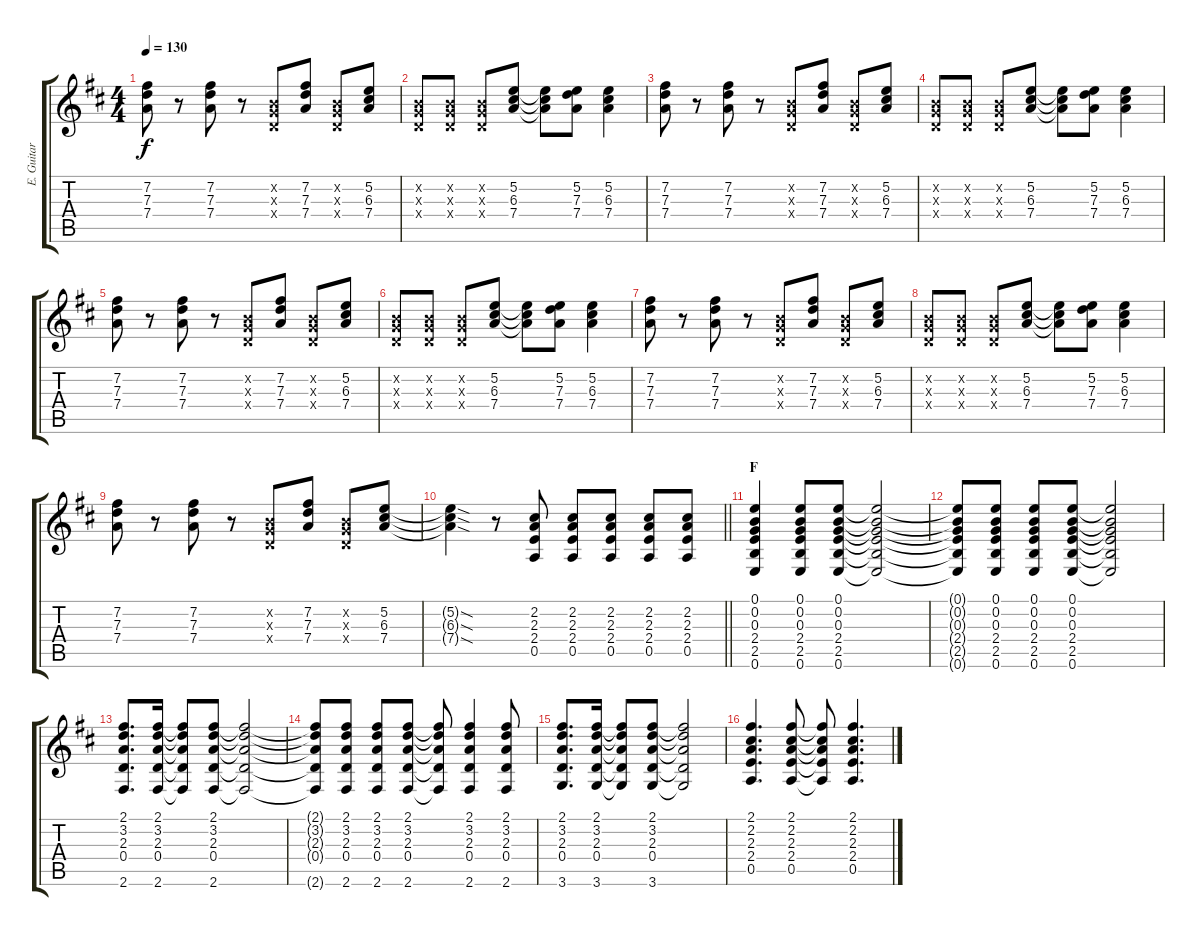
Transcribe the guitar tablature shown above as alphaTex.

\track ("E. Guitar I" "E. Guitar ") {instrument distortionguitar}
\staff {score tabs}
\tuning (E4 B3 G3 D3 A2 E2) {hide}
\ts (4 4)
\tempo 130
\clef g2
\ks d
(7.2 7.3 7.4).8{dy f} r.8 (7.2 7.3 7.4).8 r.8 (0.2{x} 0.3{x} 0.4{x}).8 (7.2 7.3 7.4).8 (0.2{x} 0.3{x} 0.4{x}).8 (5.2 6.3 7.4).8 |
(0.2{x} 0.3{x} 0.4{x}).8 (0.2{x} 0.3{x} 0.4{x}).8 (0.2{x} 0.3{x} 0.4{x}).8 (5.2 6.3 7.4).8 (5.2{t} 6.3{t} 7.4{t}).8 (5.2 7.3 7.4).8 (5.2 6.3 7.4).4 |
(7.2 7.3 7.4).8 r.8 (7.2 7.3 7.4).8 r.8 (0.2{x} 0.3{x} 0.4{x}).8 (7.2 7.3 7.4).8 (0.2{x} 0.3{x} 0.4{x}).8 (5.2 6.3 7.4).8 |
(0.2{x} 0.3{x} 0.4{x}).8 (0.2{x} 0.3{x} 0.4{x}).8 (0.2{x} 0.3{x} 0.4{x}).8 (5.2 6.3 7.4).8 (5.2{t} 6.3{t} 7.4{t}).8 (5.2 7.3 7.4).8 (5.2 6.3 7.4).4 |
(7.2 7.3 7.4).8 r.8 (7.2 7.3 7.4).8 r.8 (0.2{x} 0.3{x} 0.4{x}).8 (7.2 7.3 7.4).8 (0.2{x} 0.3{x} 0.4{x}).8 (5.2 6.3 7.4).8 |
(0.2{x} 0.3{x} 0.4{x}).8 (0.2{x} 0.3{x} 0.4{x}).8 (0.2{x} 0.3{x} 0.4{x}).8 (5.2 6.3 7.4).8 (5.2{t} 6.3{t} 7.4{t}).8 (5.2 7.3 7.4).8 (5.2 6.3 7.4).4 |
(7.2 7.3 7.4).8 r.8 (7.2 7.3 7.4).8 r.8 (0.2{x} 0.3{x} 0.4{x}).8 (7.2 7.3 7.4).8 (0.2{x} 0.3{x} 0.4{x}).8 (5.2 6.3 7.4).8 |
(0.2{x} 0.3{x} 0.4{x}).8 (0.2{x} 0.3{x} 0.4{x}).8 (0.2{x} 0.3{x} 0.4{x}).8 (5.2 6.3 7.4).8 (5.2{t} 6.3{t} 7.4{t}).8 (5.2 7.3 7.4).8 (5.2 6.3 7.4).4 |
(7.2 7.3 7.4).8 r.8 (7.2 7.3 7.4).8 r.8 (0.2{x} 0.3{x} 0.4{x}).8 (7.2 7.3 7.4).8 (0.2{x} 0.3{x} 0.4{x}).8 (5.2 6.3 7.4).8 |
\barLineRight lightlight
(5.2{sod t} 6.3{sod t} 7.4{sod t}).4 r.8 (2.2 2.3 2.4 0.5).8 (2.2 2.3 2.4 0.5).8 (2.2 2.3 2.4 0.5).8 (2.2 2.3 2.4 0.5).8 (2.2 2.3 2.4 0.5).8 |
\section ("" "F")
(0.1 0.2 0.3 2.4 2.5 0.6).4 (0.1 0.2 0.3 2.4 2.5 0.6).8 (0.1 0.2 0.3 2.4 2.5 0.6).8 (0.1{t} 0.2{t} 0.3{t} 2.4{t} 2.5{t} 0.6{t}).2 |
(0.1{t} 0.2{t} 0.3{t} 2.4{t} 2.5{t} 0.6{t}).8 (0.1 0.2 0.3 2.4 2.5 0.6).8 (0.1 0.2 0.3 2.4 2.5 0.6).8 (0.1 0.2 0.3 2.4 2.5 0.6).8 (0.1{t} 0.2{t} 0.3{t} 2.4{t} 2.5{t} 0.6{t}).2 |
(2.1 3.2 2.3 0.4 2.6).8{d} (2.1 3.2 2.3 0.4 2.6).16 (2.1{t} 3.2{t} 2.3{t} 0.4{t} 2.6{t}).8 (2.1 3.2 2.3 0.4 2.6).8 (2.1{t} 3.2{t} 2.3{t} 0.4{t} 2.6{t}).2 |
(2.1{t} 3.2{t} 2.3{t} 0.4{t} 2.6{t}).8 (2.1 3.2 2.3 0.4 2.6).8 (2.1 3.2 2.3 0.4 2.6).8 (2.1 3.2 2.3 0.4 2.6).8 (2.1{t} 3.2{t} 2.3{t} 0.4{t} 2.6{t}).8 (2.1 3.2 2.3 0.4 2.6).4 (2.1 3.2 2.3 0.4 2.6).8 |
(2.1 3.2 2.3 0.4 3.6).8{d} (2.1 3.2 2.3 0.4 3.6).16 (2.1{t} 3.2{t} 2.3{t} 0.4{t} 3.6{t}).8 (2.1 3.2 2.3 0.4 3.6).8 (2.1{t} 3.2{t} 2.3{t} 0.4{t} 3.6{t}).2 |
(2.1 2.2 2.3 2.4 0.5).4{d} (2.1 2.2 2.3 2.4 0.5).8 (2.1{t} 2.2{t} 2.3{t} 2.4{t} 0.5{t}).8 (2.1 2.2 2.3 2.4 0.5).4{d}
